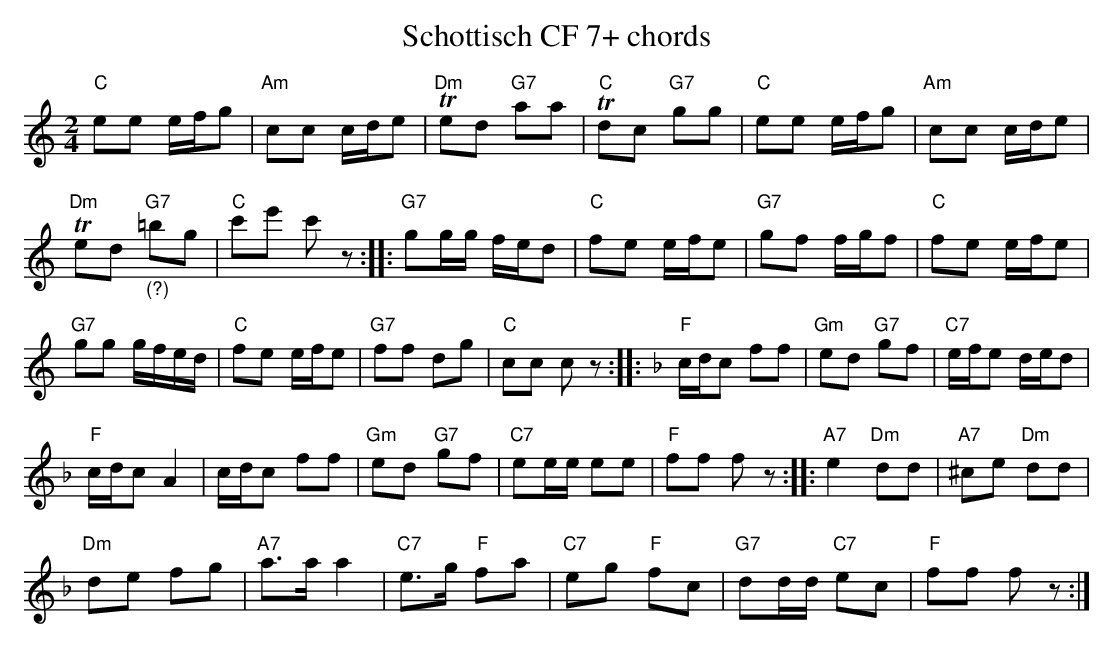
X:1
T:Schottisch CF 7+ chords
M:2/4
L:1/16
K:Cmaj%%MIDI gchordon
"C"e2e2 efg2 | "Am"c2c2 cde2 | "Dm"Te2d2 "G7"a2a2 | "C"Td2c2 "G7"g2g2 | "C"e2e2 efg2 | "Am"c2c2 cde2 |
"Dm"Te2d2 "G7""_(?)"=b2g2 | "C"c'2e'2 c'2z2 :: "G7"g2gg fed2 | "C"f2e2 efe2 | "G7"g2f2 fgf2 | "C"f2e2 efe2 |
"G7"g2g2 gfed | "C"f2e2 efe2 | "G7"f2f2 d2g2 | "C"c2c2 c2z2 :: [K:Fmaj] "F"cdc2 f2f2 | "Gm"e2d2 "G7"g2f2 | "C7"efe2 ded2 |
"F"cdc2A4 | cdc2 f2f2 | "Gm"e2d2 "G7"g2f2 | "C7"e2ee e2e2 | "F"f2f2 f2z2 :: "A7"e4"Dm"d2d2 | "A7"^c2e2 "Dm"d2d2 |
"Dm"d2e2 f2g2 | "A7"a3aa4 | "C7"e3g "F"f2a2 | "C7"e2g2 "F"f2c2 | "G7"d2dd "C7"e2c2 | "F"f2f2 f2z2 :|
